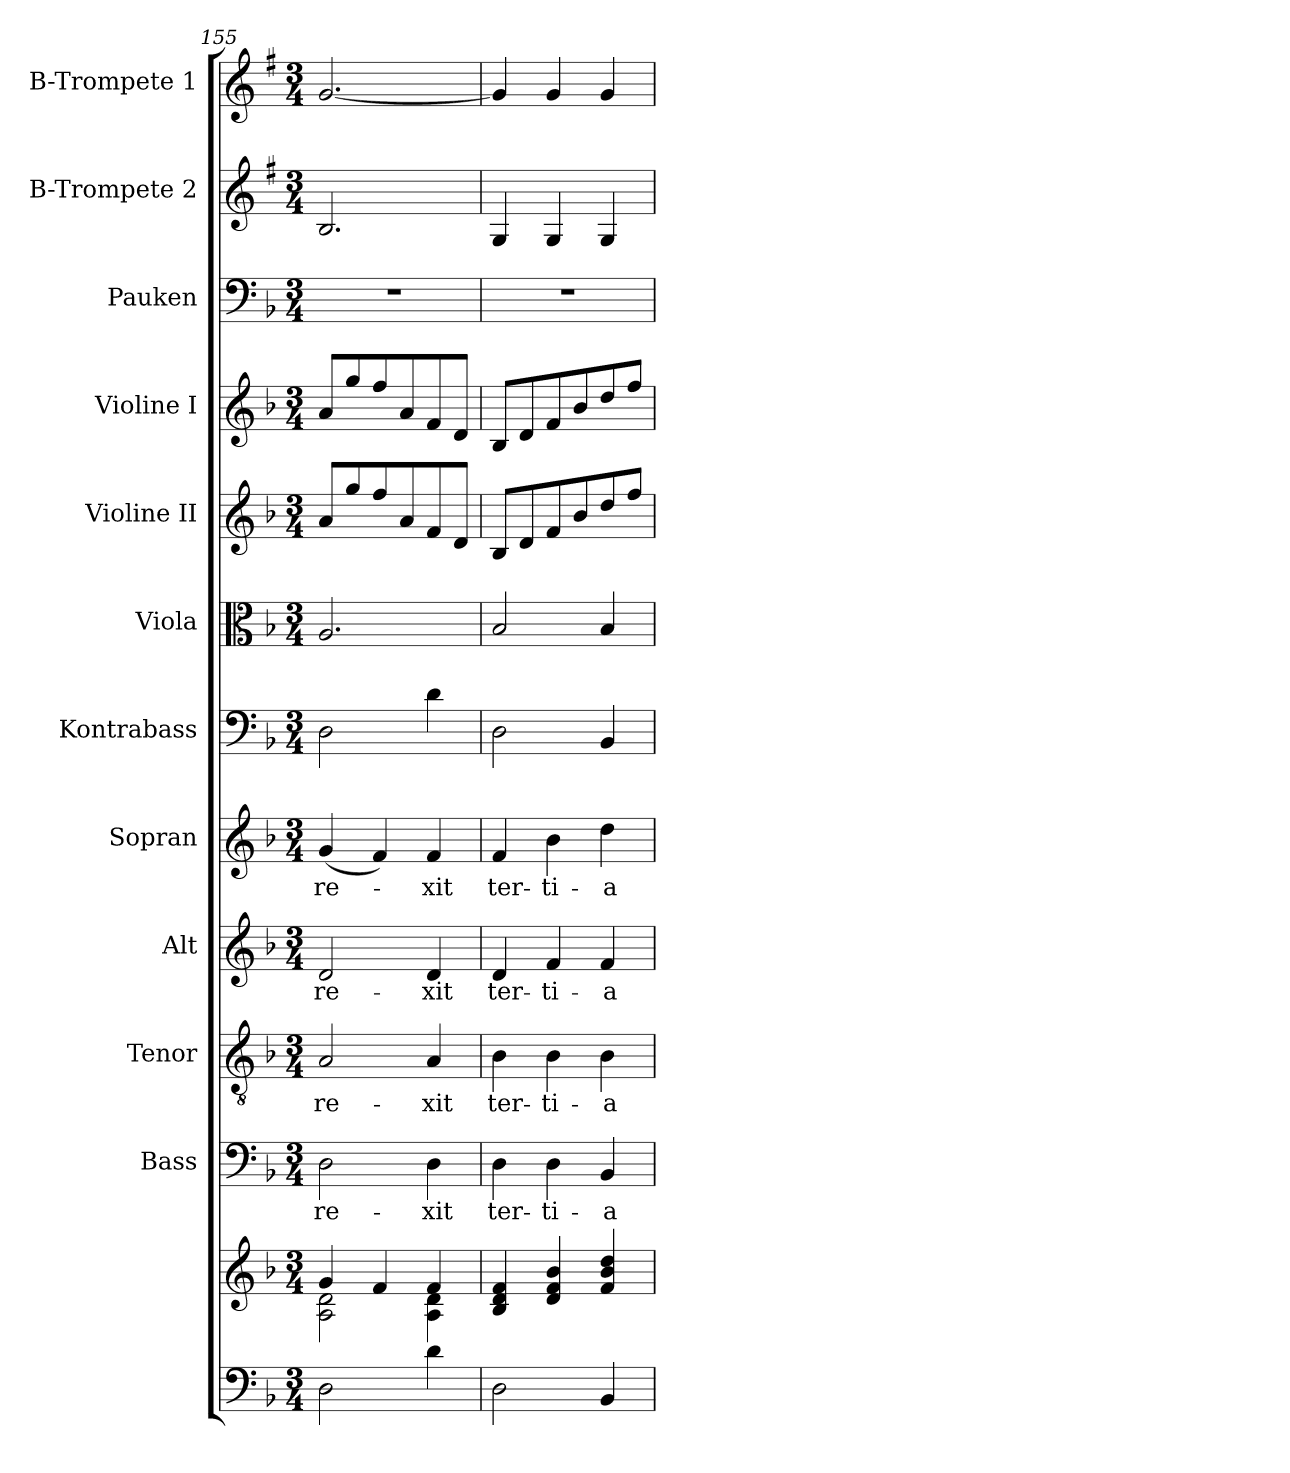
**kern	**kern	**kern	**text	**kern	**text	**kern	**text	**kern	**text	**kern	**kern	**kern	**kern	**kern	**kern	**kern
*part12	*part12	*part11	*part11	*part10	*part10	*part9	*part9	*part8	*part8	*part7	*part6	*part5	*part4	*part3	*part2	*part1
*staff13	*staff12	*staff11	*staff11	*staff10	*staff10	*staff9	*staff9	*staff8	*staff8	*staff7	*staff6	*staff5	*staff4	*staff3	*staff2	*staff1
*	*	*I"Bass	*	*I"Tenor	*	*I"Alt	*	*I"Sopran	*	*I"Kontrabass	*I"Viola	*I"Violine II	*I"Violine I	*I"Pauken	*I"B-Trompete 2	*I"B-Trompete 1
*	*	*I'B.	*	*I'T.	*	*I'A.	*	*I'S.	*	*I'Kb.	*I'Vla.	*I'Vl. II	*I'Vl. I	*I'Pk.	*I'B Trp. 2	*I'B Trp. 1
*clefF4	*clefG2	*clefF4	*	*clefGv2	*	*clefG2	*	*clefG2	*	*clefF4	*clefC3	*clefG2	*clefG2	*clefF4	*clefG2	*clefG2
*	*	*	*	*	*	*	*	*	*	*ITrd7c12	*	*	*	*	*ITrd1c2	*ITrd1c2
*k[b-]	*k[b-]	*k[b-]	*	*k[b-]	*	*k[b-]	*	*k[b-]	*	*k[b-]	*k[b-]	*k[b-]	*k[b-]	*k[b-]	*k[b-]	*k[b-]
*F:	*F:	*F:	*	*F:	*	*F:	*	*F:	*	*F:	*F:	*F:	*F:	*F:	*F:	*F:
*M3/4	*M3/4	*M3/4	*	*M3/4	*	*M3/4	*	*M3/4	*	*M3/4	*M3/4	*M3/4	*M3/4	*M3/4	*M3/4	*M3/4
=155	=155	=155	=155	=155	=155	=155	=155	=155	=155	=155	=155	=155	=155	=155	=155	=155
*	*^	*	*	*	*	*	*	*	*	*	*	*	*	*	*	*
!	!	!	!	!LO:LY:b	!	!LO:LY:b	!	!LO:LY:b	!	!LO:LY:b	!	!	!	!	!	!	!
2D\	4g/	2A\ 2d\	2D\	-re-	2A/	-re-	2d/	-re-	(<4g/	-re-	2DD\	2.A/	8a/L	8a/L	2.r	2.A/	[2.f/
.	.	.	.	.	.	.	.	.	.	.	.	.	8gg/	8gg/	.	.	.
.	4f/	.	.	.	.	.	.	.	4f/)	.	.	.	8ff/	8ff/	.	.	.
.	.	.	.	.	.	.	.	.	.	.	.	.	8a/	8a/	.	.	.
!	!	!	!	!LO:LY:b	!	!LO:LY:b	!	!LO:LY:b	!	!LO:LY:b	!	!	!	!	!	!	!
4d\	4f/	4A\ 4d\	4D\	-xit	4A/	-xit	4d/	-xit	4f/	-xit	4D\	.	8f/	8f/	.	.	.
.	.	.	.	.	.	.	.	.	.	.	.	.	8d/J	8d/J	.	.	.
*	*v	*v	*	*	*	*	*	*	*	*	*	*	*	*	*	*	*
=156	=156	=156	=156	=156	=156	=156	=156	=156	=156	=156	=156	=156	=156	=156	=156	=156
!	!	!	!LO:LY:b	!	!LO:LY:b	!	!LO:LY:b	!	!LO:LY:b	!	!	!	!	!	!	!
2D\	4B-/ 4d/ 4f/	4D\	ter-	4B-\	ter-	4d/	ter-	4f/	ter-	2DD\	2B-/	8B-/L	8B-/L	2.r	4F/	4f/]
.	.	.	.	.	.	.	.	.	.	.	.	8d/	8d/	.	.	.
!	!	!	!LO:LY:b	!	!LO:LY:b	!	!LO:LY:b	!	!LO:LY:b	!	!	!	!	!	!	!
.	4d/ 4f/ 4b-/	4D\	-ti-	4B-\	-ti-	4f/	-ti-	4b-\	-ti-	.	.	8f/	8f/	.	4F/	4f/
.	.	.	.	.	.	.	.	.	.	.	.	8b-/	8b-/	.	.	.
!	!	!	!LO:LY:b	!	!LO:LY:b	!	!LO:LY:b	!	!LO:LY:b	!	!	!	!	!	!	!
4BB-/	4f/ 4b-/ 4dd/	4BB-/	-a	4B-\	-a	4f/	-a	4dd\	-a	4BBB-/	4B-/	8dd/	8dd/	.	4F/	4f/
.	.	.	.	.	.	.	.	.	.	.	.	8ff/J	8ff/J	.	.	.
=	=	=	=	=	=	=	=	=	=	=	=	=	=	=	=	=
*-	*-	*-	*-	*-	*-	*-	*-	*-	*-	*-	*-	*-	*-	*-	*-	*-
